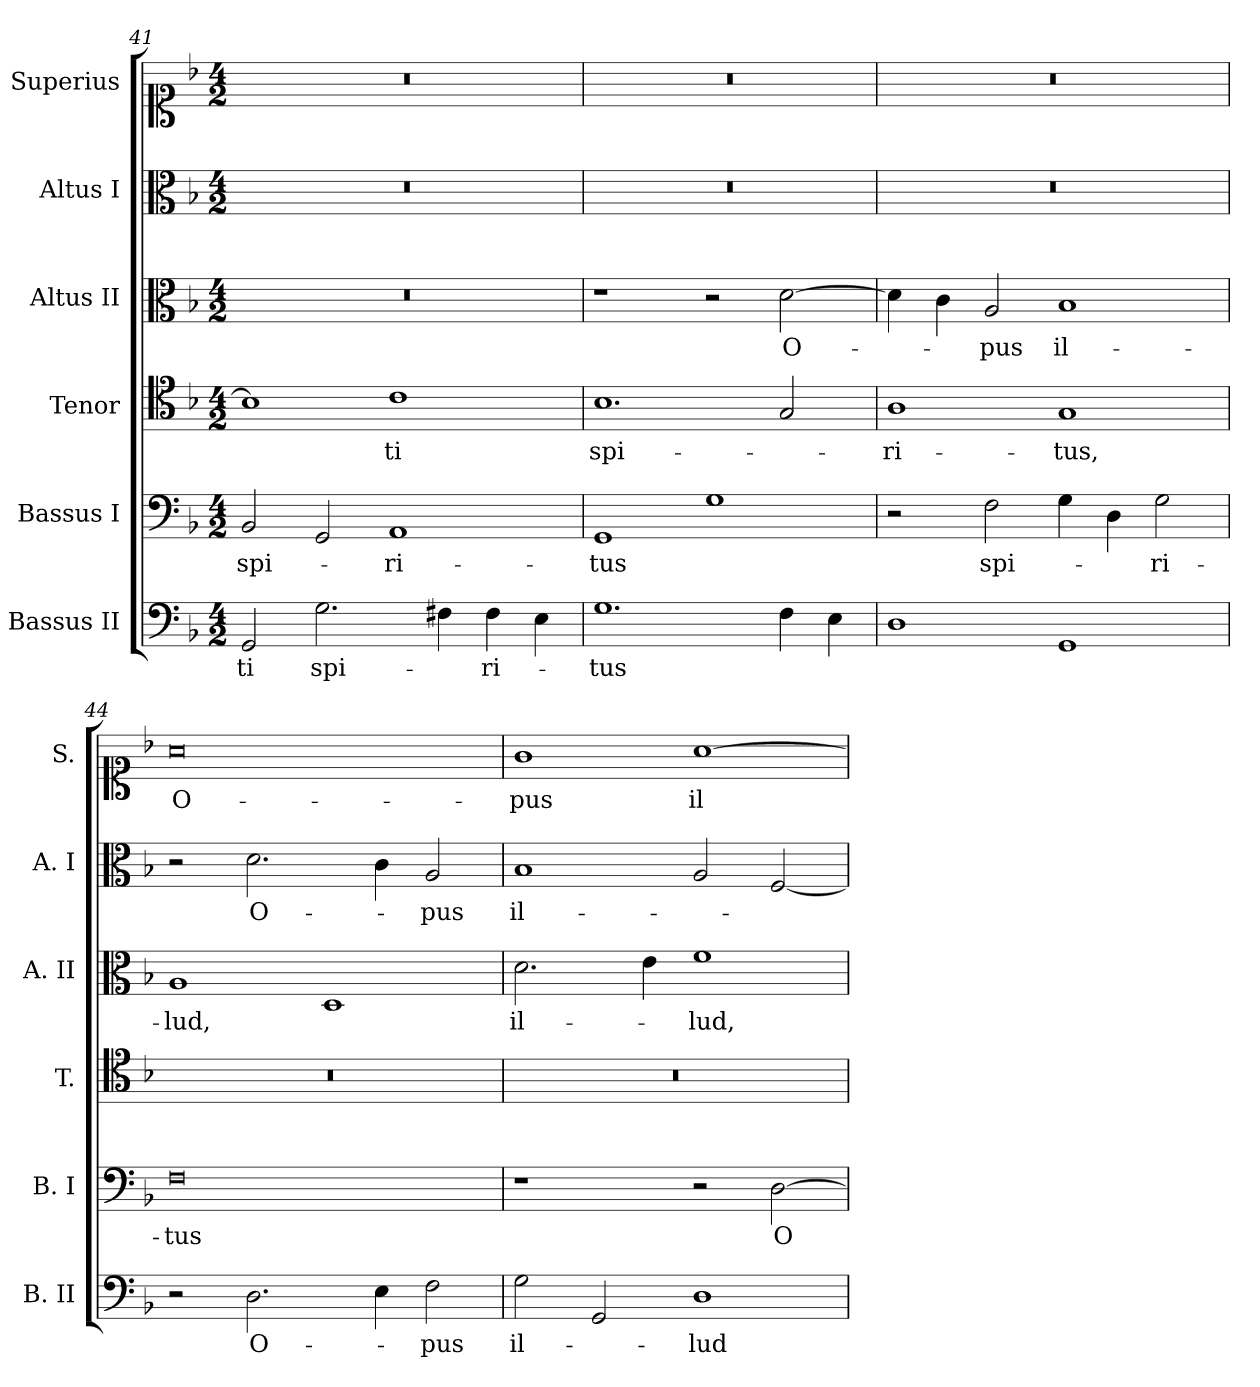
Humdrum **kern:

**kern	**text	**kern	**text	**kern	**text	**kern	**text	**kern	**text	**kern	**text
*part6	*part6	*part5	*part5	*part4	*part4	*part3	*part3	*part2	*part2	*part1	*part1
*staff6	*staff6	*staff5	*staff5	*staff4	*staff4	*staff3	*staff3	*staff2	*staff2	*staff1	*staff1
*I"Bassus II	*	*I"Bassus I	*	*I"Tenor	*	*I"Altus II	*	*I"Altus I	*	*I"Superius	*
*I'B. II	*	*I'B.  I	*	*I'T.	*	*I'A. II	*	*I'A. I	*	*I'S.	*
*clefF4	*	*clefF4	*	*clefC4	*	*clefC3	*	*clefC3	*	*clefC1	*
*k[b-]	*	*k[b-]	*	*k[b-]	*	*k[b-]	*	*k[b-]	*	*k[b-]	*
*F:	*	*F:	*	*F:	*	*F:	*	*F:	*	*F:	*
*M4/2	*	*M4/2	*	*M4/2	*	*M4/2	*	*M4/2	*	*M4/2	*
=41	=41	=41	=41	=41	=41	=41	=41	=41	=41	=41	=41
2GG/	-ti	2BB-/	spi-	1B-]	.	0r	.	0r	.	0r	.
2.G\	spi-	2GG/	.	.	.	.	.	.	.	.	.
.	.	1AA	-ri-	1c	-ti	.	.	.	.	.	.
4F#i\	.	.	.	.	.	.	.	.	.	.	.
4F#i\	-ri-	.	.	.	.	.	.	.	.	.	.
4E\	.	.	.	.	.	.	.	.	.	.	.
!!LO:LB:g=z
=42	=42	=42	=42	=42	=42	=42	=42	=42	=42	=42	=42
1.G	-tus	1GG	-tus	1.B-	spi-	1r	.	0r	.	0r	.
.	.	1G	.	.	.	2r	.	.	.	.	.
4F\	.	.	.	2G/	.	[2d\	O-	.	.	.	.
4E\	.	.	.	.	.	.	.	.	.	.	.
=43	=43	=43	=43	=43	=43	=43	=43	=43	=43	=43	=43
1D	.	2r	.	1A	-ri-	4d\]	.	0r	.	0r	.
.	.	.	.	.	.	4c\	.	.	.	.	.
.	.	2F\	spi-	.	.	2A/	-pus	.	.	.	.
1GG	.	4G\	.	1G	-tus,	1B-	il-	.	.	.	.
.	.	4D\	.	.	.	.	.	.	.	.	.
.	.	2G\	-ri-	.	.	.	.	.	.	.	.
=44	=44	=44	=44	=44	=44	=44	=44	=44	=44	=44	=44
2r	.	0F	-tus	0r	.	1A	-lud,	2r	.	0a	O-
2.D\	O-	.	.	.	.	.	.	2.d\	O-	.	.
.	.	.	.	.	.	1D	.	.	.	.	.
4E\	.	.	.	.	.	.	.	4c\	.	.	.
2F\	-pus	.	.	.	.	.	.	2A/	-pus	.	.
=45	=45	=45	=45	=45	=45	=45	=45	=45	=45	=45	=45
2G\	il-	1r	.	0r	.	2.d\	il-	1B-	il-	1g	-pus
2GG/	.	.	.	.	.	.	.	.	.	.	.
.	.	.	.	.	.	4e\	.	.	.	.	.
1D	-lud	2r	.	.	.	1f	-lud,	2A/	.	[1a	il-
.	.	[2D\	O-	.	.	.	.	[2F/	.	.	.
=	=	=	=	=	=	=	=	=	=	=	=
*-	*-	*-	*-	*-	*-	*-	*-	*-	*-	*-	*-
